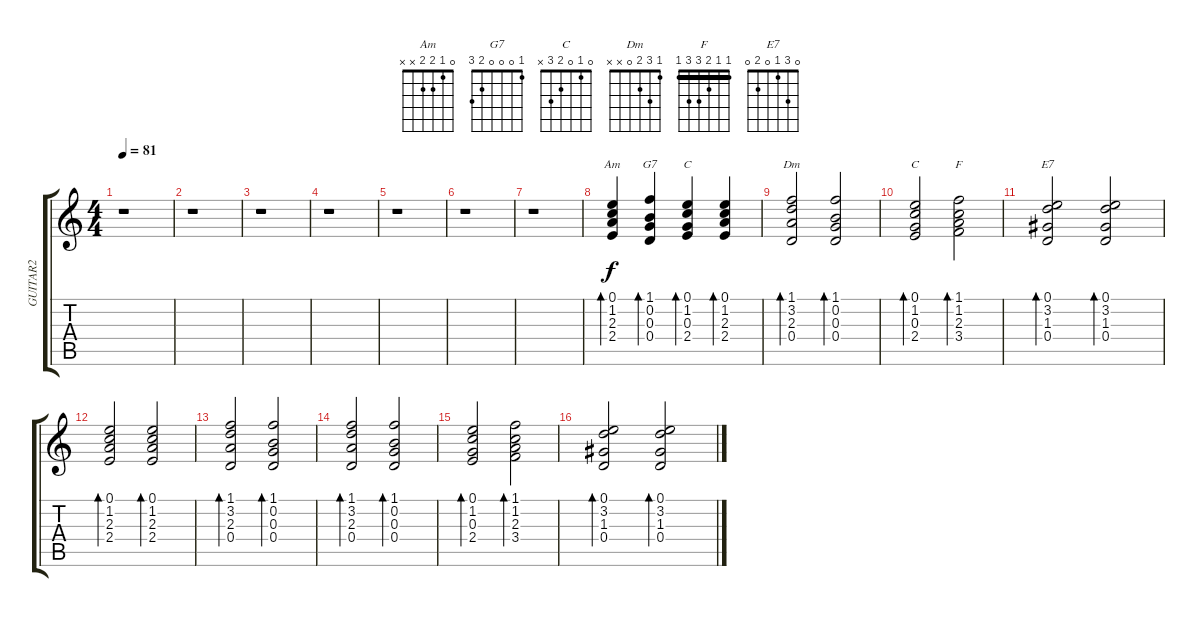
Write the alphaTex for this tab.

\track ("GUITAR2" "GUITAR2") {instrument acousticguitarsteel}
\staff {score tabs}
\tuning (E4 B3 G3 D3 A2 E2) {hide}
\chord ("Am" 0 1 2 2 x x)
\chord ("G7" 1 0 0 0 2 3)
\chord ("C" 0 1 0 2 3 0)
\chord ("Dm" 1 3 2 0 x x)
\chord ("C" 0 1 0 2 3 x)
\chord ("F" 1 1 2 3 3 1) {barre 1}
\chord ("E7" 0 3 1 0 2 0)
\ts (4 4)
\tempo 81
\clef g2
\ks c
r.1{dy f} |
r.1 |
r.1 |
r.1 |
r.1 |
r.1 |
r.1 |
(0.1 1.2 2.3 2.4).4{bd 240 ch "Am"} (1.1 0.2 0.3 0.4).4{bd 240 ch "G7"} (0.1 1.2 0.3 2.4).4{bd 240 ch "C"} (0.1 1.2 2.3 2.4).4{bd 240} |
(1.1 3.2 2.3 0.4).2{bd 240 ch "Dm"} (1.1 0.2 0.3 0.4).2{bd 240} |
(0.1 1.2 0.3 2.4).2{bd 240 ch "C"} (1.1 1.2 2.3 3.4).2{bd 240 ch "F"} |
(0.1 3.2 1.3 0.4).2{bd 240 ch "E7"} (0.1 3.2 1.3 0.4).2{bd 240} |
(0.1 1.2 2.3 2.4).2{bd 240} (0.1 1.2 2.3 2.4).2{bd 240} |
(1.1 3.2 2.3 0.4).2{bd 240} (1.1 0.2 0.3 0.4).2{bd 240} |
(1.1 3.2 2.3 0.4).2{bd 240} (1.1 0.2 0.3 0.4).2{bd 240} |
(0.1 1.2 0.3 2.4).2{bd 240} (1.1 1.2 2.3 3.4).2{bd 240} |
(0.1 3.2 1.3 0.4).2{bd 240} (0.1 3.2 1.3 0.4).2{bd 240}
